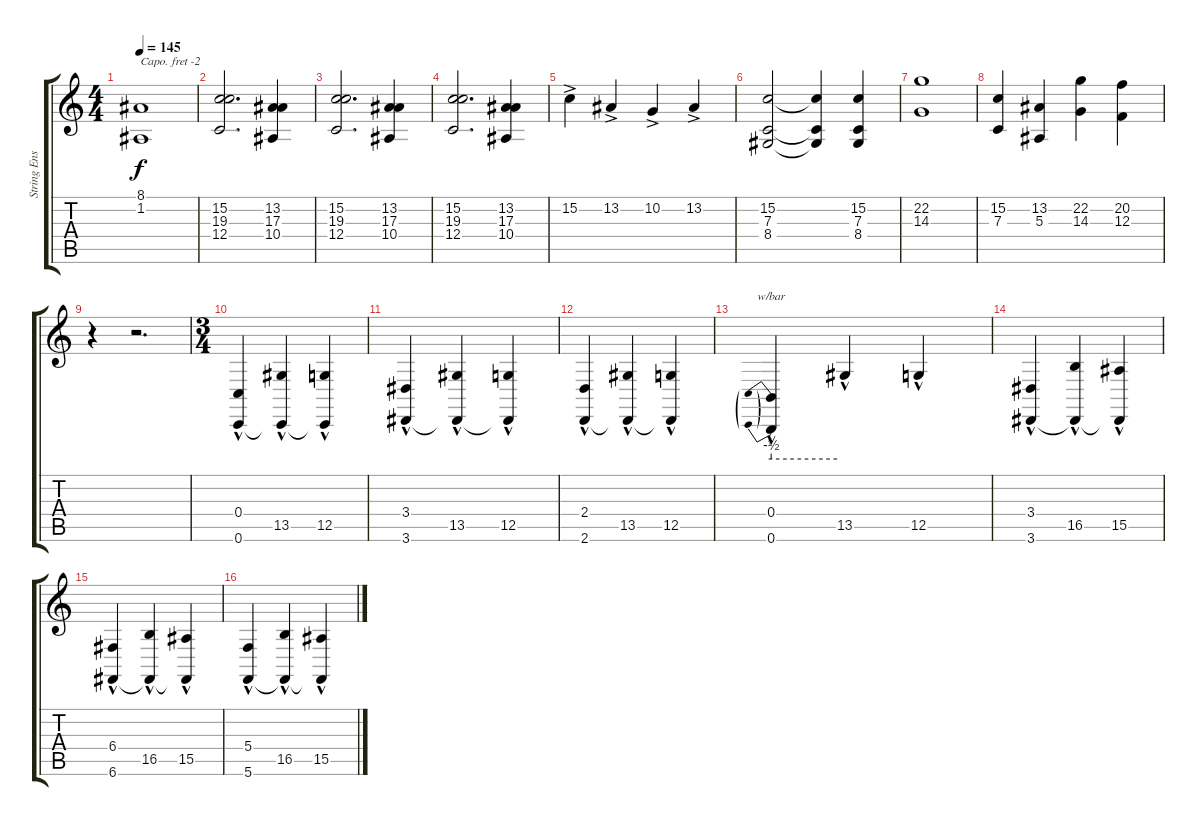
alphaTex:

\track ("String Ensemble" "String Ens") {instrument stringensemble1}
\staff {score tabs}
\capo -2
\tuning (E4 B3 G3 D3 A2 D2) {hide}
\ts (4 4)
\tempo 145
\clef g2
\ks c
(8.1{t} 1.2{t}).1{dy f} |
(15.2 19.3 12.4).2{d} (13.2 17.3 10.4).4 |
(15.2 19.3 12.4).2{d} (13.2 17.3 10.4).4 |
(15.2 19.3 12.4).2{d} (13.2 17.3 10.4).4 |
15.2{ac}.4 13.2{ac}.4 10.2{ac}.4 13.2{ac}.4 |
(15.2 7.3 8.4).2 (15.2{t} 7.3{t} 8.4{t}).4 (15.2 7.3 8.4).4 |
(22.2 14.3).1 |
(15.2 7.3).4 (13.2 5.3).4 (22.2 14.3).4 (20.2 12.3).4 |
r.4 r.2{d} |
\ts (3 4)
(0.4{hac} 0.6{hac}).4 (13.5{hac} 0.6{t}).4 (12.5{hac} 0.6{t}).4 |
(3.4{hac} 3.6{hac}).4 (13.5{hac} 3.6{t}).4 (12.5{hac} 3.6{t}).4 |
(2.4{hac} 2.6{hac}).4 (13.5{hac} 2.6{t}).4 (12.5{hac} 2.6{t}).4 |
(0.4{hac} 0.6{hac}).4{tbe (predive default 0 -2 60 -2)} 13.5{hac}.4 12.5{hac}.4 |
(3.4{hac} 3.6{hac}).4 (16.5{hac} 3.6{t}).4 (15.5{hac} 3.6{t}).4 |
(6.4{hac} 6.6{hac}).4 (16.5{hac} 6.6{t}).4 (15.5{hac} 6.6{t}).4 |
(5.4{hac} 5.6{hac}).4 (16.5{hac} 5.6{t}).4 (15.5{hac} 5.6{t}).4
